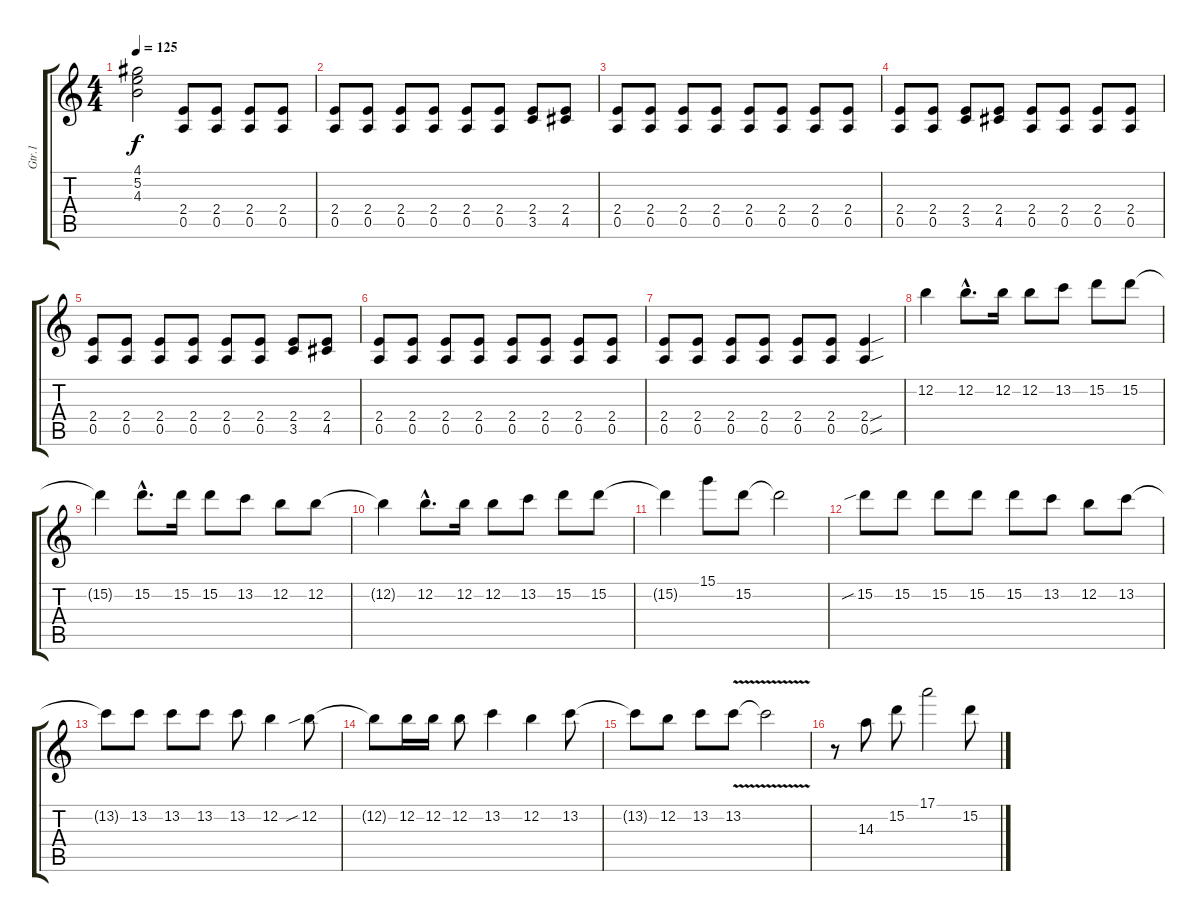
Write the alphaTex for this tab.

\track ("Gtr.1" "Gtr.1") {instrument distortionguitar}
\staff {score tabs}
\tuning (E4 B3 G3 D3 A2 E2) {hide}
\ts (4 4)
\tempo 125
\clef g2
\ks c
(4.1{t} 5.2{t} 4.3{t}).2{dy f} (2.4 0.5).8 (2.4 0.5).8 (2.4 0.5).8 (2.4 0.5).8 |
(2.4 0.5).8 (2.4 0.5).8 (2.4 0.5).8 (2.4 0.5).8 (2.4 0.5).8 (2.4 0.5).8 (2.4 3.5).8 (2.4 4.5).8 |
(2.4 0.5).8 (2.4 0.5).8 (2.4 0.5).8 (2.4 0.5).8 (2.4 0.5).8 (2.4 0.5).8 (2.4 0.5).8 (2.4 0.5).8 |
(2.4 0.5).8 (2.4 0.5).8 (2.4 3.5).8 (2.4 4.5).8 (2.4 0.5).8 (2.4 0.5).8 (2.4 0.5).8 (2.4 0.5).8 |
(2.4 0.5).8 (2.4 0.5).8 (2.4 0.5).8 (2.4 0.5).8 (2.4 0.5).8 (2.4 0.5).8 (2.4 3.5).8 (2.4 4.5).8 |
(2.4 0.5).8 (2.4 0.5).8 (2.4 0.5).8 (2.4 0.5).8 (2.4 0.5).8 (2.4 0.5).8 (2.4 0.5).8 (2.4 0.5).8 |
(2.4 0.5).8 (2.4 0.5).8 (2.4 0.5).8 (2.4 0.5).8 (2.4 0.5).8 (2.4 0.5).8 (2.4{sou} 0.5{sou}).4 |
12.2.4 12.2{hac}.8{d} 12.2.16 12.2.8 13.2.8 15.2.8 15.2.8 |
15.2{t}.4 15.2{hac}.8{d} 15.2.16 15.2.8 13.2.8 12.2.8 12.2.8 |
12.2{t}.4 12.2{hac}.8{d} 12.2.16 12.2.8 13.2.8 15.2.8 15.2.8 |
15.2{t}.4 15.1.8 15.2.8 15.2{t}.2 |
15.2{sib}.8 15.2.8 15.2.8 15.2.8 15.2.8 13.2.8 12.2.8 13.2.8 |
13.2{t}.8 13.2.8 13.2.8 13.2.8 13.2.8 12.2.4 12.2{sib}.8 |
12.2{t}.8 12.2.16 12.2.16 12.2.8 13.2.4 12.2.4 13.2.8 |
13.2{t}.8 12.2.8 13.2.8 13.2{v}.8 13.2{t}.2 |
r.8 14.3.8 15.2.8 17.1.2 15.2{sl}.8
